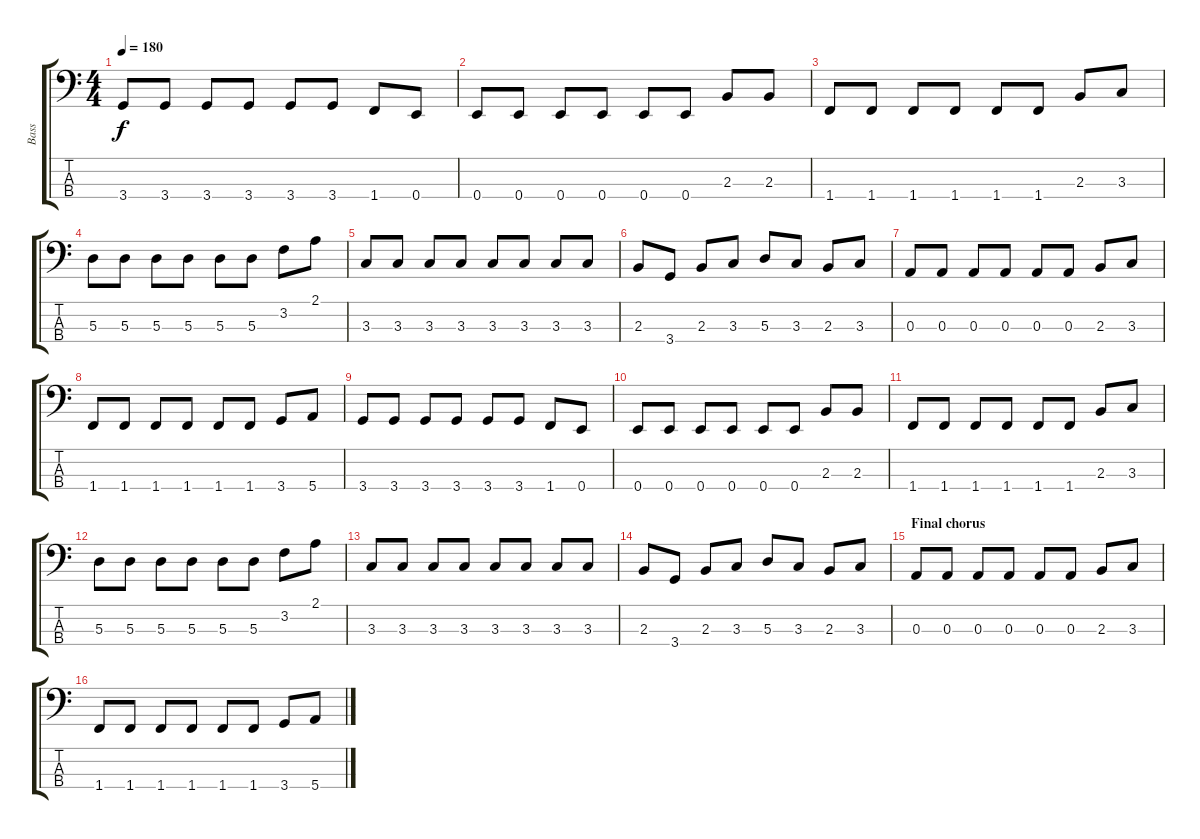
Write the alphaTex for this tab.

\track ("Bass" "Bass") {instrument electricbasspick}
\staff {score tabs}
\tuning (G2 D2 A1 E1) {hide}
\ts (4 4)
\tempo 180
\clef f4
\ks c
3.4.8{dy f} 3.4.8 3.4.8 3.4.8 3.4.8 3.4.8 1.4.8 0.4.8 |
0.4.8 0.4.8 0.4.8 0.4.8 0.4.8 0.4.8 2.3.8 2.3.8 |
1.4.8 1.4.8 1.4.8 1.4.8 1.4.8 1.4.8 2.3.8 3.3.8 |
5.3.8 5.3.8 5.3.8 5.3.8 5.3.8 5.3.8 3.2.8 2.1.8 |
3.3.8 3.3.8 3.3.8 3.3.8 3.3.8 3.3.8 3.3.8 3.3.8 |
2.3.8 3.4.8 2.3.8 3.3.8 5.3.8 3.3.8 2.3.8 3.3.8 |
0.3.8 0.3.8 0.3.8 0.3.8 0.3.8 0.3.8 2.3.8 3.3.8 |
1.4.8 1.4.8 1.4.8 1.4.8 1.4.8 1.4.8 3.4.8 5.4.8 |
3.4.8 3.4.8 3.4.8 3.4.8 3.4.8 3.4.8 1.4.8 0.4.8 |
0.4.8 0.4.8 0.4.8 0.4.8 0.4.8 0.4.8 2.3.8 2.3.8 |
1.4.8 1.4.8 1.4.8 1.4.8 1.4.8 1.4.8 2.3.8 3.3.8 |
5.3.8 5.3.8 5.3.8 5.3.8 5.3.8 5.3.8 3.2.8 2.1.8 |
3.3.8 3.3.8 3.3.8 3.3.8 3.3.8 3.3.8 3.3.8 3.3.8 |
2.3.8 3.4.8 2.3.8 3.3.8 5.3.8 3.3.8 2.3.8 3.3.8 |
\section ("" "Final chorus")
0.3.8 0.3.8 0.3.8 0.3.8 0.3.8 0.3.8 2.3.8 3.3.8 |
1.4.8 1.4.8 1.4.8 1.4.8 1.4.8 1.4.8 3.4.8 5.4.8
